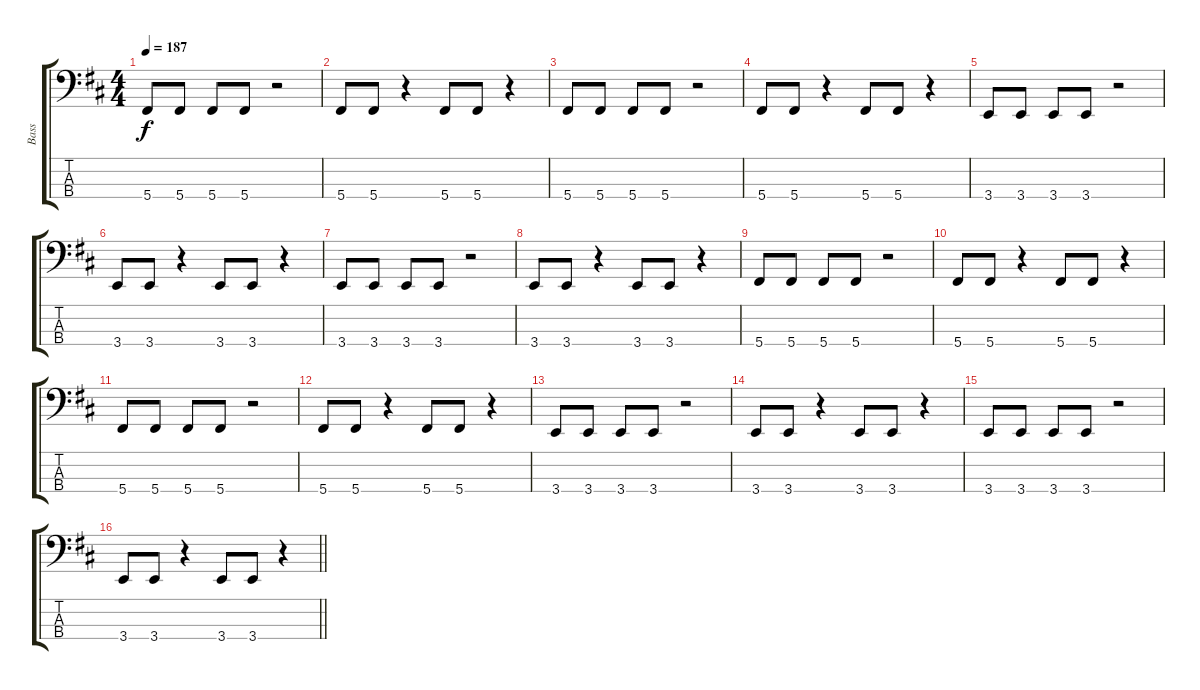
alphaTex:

\track ("Bass" "Bass") {instrument electricbasspick}
\staff {score tabs}
\tuning (Gb2 Db2 Ab1 Db1) {hide}
\ts (4 4)
\tempo 187
\clef f4
\ks d
5.4.8{dy f} 5.4.8 5.4.8 5.4.8 r.2 |
5.4.8 5.4.8 r.4 5.4.8 5.4.8 r.4 |
5.4.8 5.4.8 5.4.8 5.4.8 r.2 |
5.4.8 5.4.8 r.4 5.4.8 5.4.8 r.4 |
3.4.8 3.4.8 3.4.8 3.4.8 r.2 |
3.4.8 3.4.8 r.4 3.4.8 3.4.8 r.4 |
3.4.8 3.4.8 3.4.8 3.4.8 r.2 |
3.4.8 3.4.8 r.4 3.4.8 3.4.8 r.4 |
5.4.8 5.4.8 5.4.8 5.4.8 r.2 |
5.4.8 5.4.8 r.4 5.4.8 5.4.8 r.4 |
5.4.8 5.4.8 5.4.8 5.4.8 r.2 |
5.4.8 5.4.8 r.4 5.4.8 5.4.8 r.4 |
3.4.8 3.4.8 3.4.8 3.4.8 r.2 |
3.4.8 3.4.8 r.4 3.4.8 3.4.8 r.4 |
3.4.8 3.4.8 3.4.8 3.4.8 r.2 |
\barLineRight lightlight
3.4.8 3.4.8 r.4 3.4.8 3.4.8 r.4
